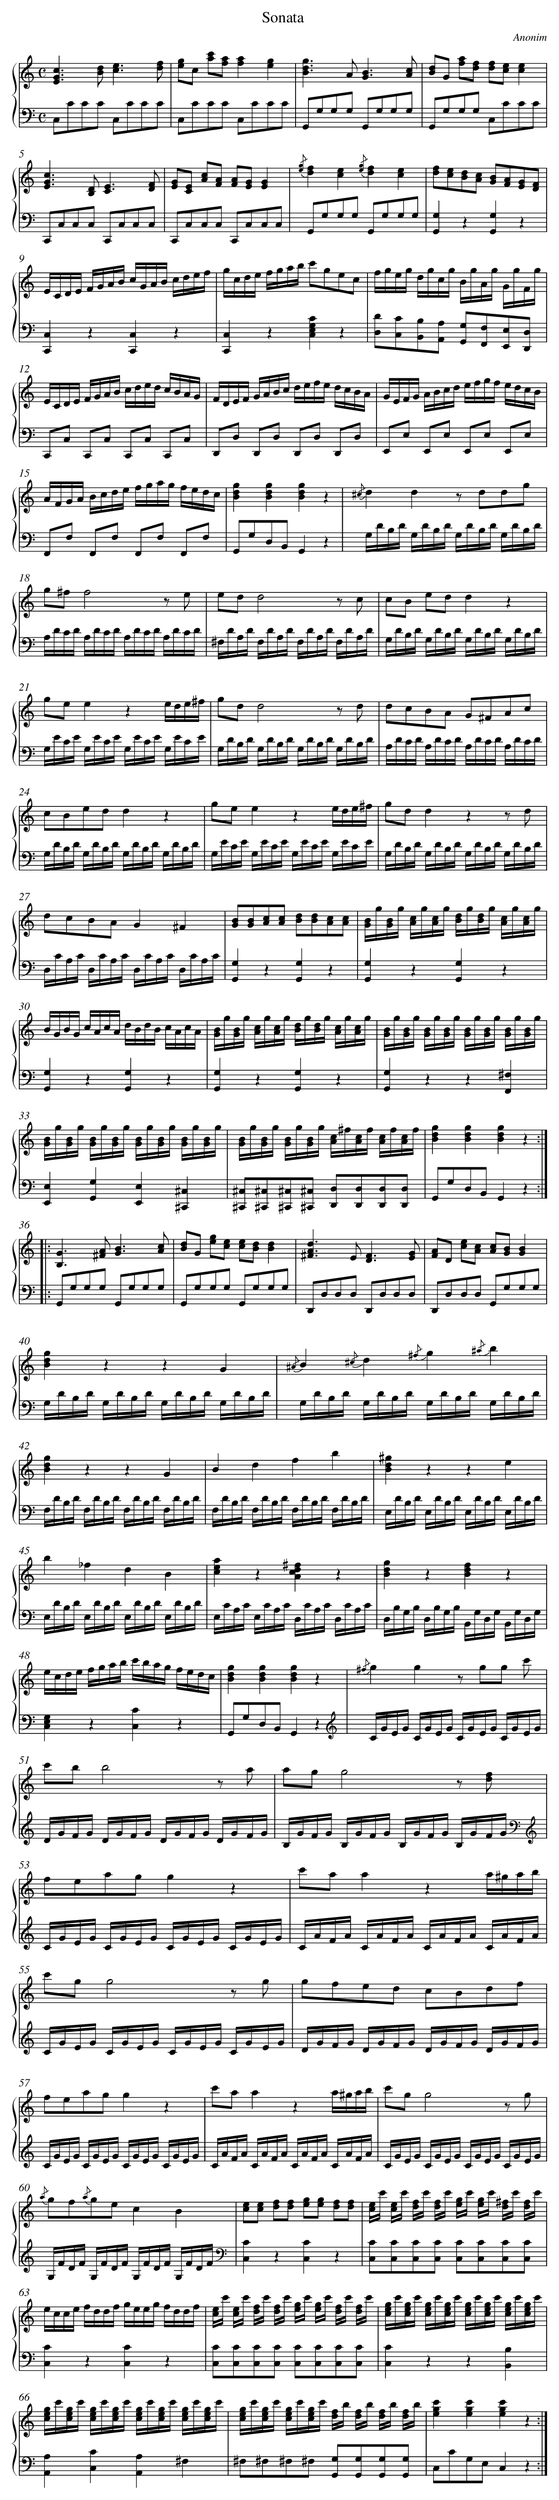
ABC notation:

X:1
T: Sonata
C: Anonim
L: 1/16
M: C
%%staves {1 2}
V: 1 clef=treble
V: 2 clef=bass
K: C
[V:1] [c4G4E4]>[d4B4][e6c6][f2d2] |
[V:2] C,2C2C2C2 C,2C2C2C2 |
[V:1] [g2e2]c2 [c'2a2][a2f2][a4f4][g4e4] |
[V:2] C,2C2C2C2 C,2C2C2C2 |
[V:1] [g4d4B4]>A4[B6G6][c2A2] |
[V:2] G,,2G,2G,2G,2 G,,2G,2G,2G,2 |
[V:1] [d2B2]G2 [a2f2][f2d2] [f2d2][e2c2][e4c4] |
[V:2] G,,2G,2G,2G,2 C,2C2C2C2 |
[V:1] [c4G4E4]>[D4B,4][E6C6][F2D2] |
[V:2] C,,2C,2C,2C,2 C,,2C,2C,2C,2 |
[V:1] [G2E2][E2C2] [c2A2][A2F2] [A2F2][G2E2][G4E4] |
[V:2] C,,2C,2C,2C,2 C,,2C,2C,2C,2 |
[V:1] {/[ge]}[f4d4][e4c4]{/[ge]}[f4d4][e4c4] |
[V:2] G,,2G,2G,2G,2 G,,2G,2G,2G,2 |
[V:1] [f2d2][e2c2][d2B2][c2A2] [B2G2][A2F2][G2E2][F2D2] |
[V:2] [G,4G,,4]z4[G,4G,,4]z4 |
[V:1] ECDE FGAB cGAB cdef |
[V:2] [C,4C,,4]z4[C,4C,,4]z4 |
[V:1] gcde fgab c'2g2e2c2 |
[V:2] [C,4C,,4]z4[C4G,4E,4C,4]z4 |
[V:1] fgeg dgcg BgAg GgFg |
[V:2] [D2D,2][C2C,2][B,2B,,2][A,2A,,2] [G,2G,,2][F,2F,,2][E,2E,,2][D,2D,,2] |
[V:1] ECDE FGAB cded cBAG |
[V:2] C,,2C,2 C,,2C,2 C,,2C,2 C,,2C,2 |
[V:1] FDEF GABc defe dcBA |
[V:2] D,,2D,2 D,,2D,2 D,,2D,2 D,,2D,2 |
[V:1] GEFG ABcd efgf edcB |
[V:2] E,,2E,2 E,,2E,2 E,,2E,2 E,,2E,2 |
[V:1] AFGA Bcde fgag fedc |
[V:2] F,,2F,2 F,,2F,2 F,,2F,2 F,,2F,2 |
[V:1] [g4d4B4][g4d4B4][g4d4B4]z4 |
[V:2] G,,2G,2D,2B,,2G,,4z4 |
[V:1] {/^c}d4d4z2 d2d2g2 |
[V:2] G,DB,D G,DB,D G,DB,D G,DB,D |
[V:1] g2^f2f8z2 e2 |
[V:2] A,DCD A,DCD A,DCD A,DCD |
[V:1] e2d2d8z2 c2 |
[V:2] ^F,DA,D F,DA,D F,DA,D F,DA,D |
[V:1] c2B2 e2d2d4z4 |
[V:2] G,DB,D G,DB,D G,DB,D G,DB,D |
[V:1] g2e2e4z4ede^f |
[V:2] G,ECE G,ECE G,ECE G,ECE |
[V:1] g2d2d8z2 d2 |
[V:2] G,DB,D G,DB,D G,DB,D G,DB,D |
[V:1] d2c2B2A2 G2^F2A2c2 |
[V:2] A,DCD A,DCD A,DCD A,DCD |
[V:1] c2B2e2d2d4z4 |
[V:2] G,DB,D G,DB,D G,DB,D G,DB,D |
[V:1] g2e2e4z4ede^f |
[V:2] G,ECE G,ECE G,ECE G,ECE |
[V:1] g2d2d4z4z2 d2 |
[V:2] G,DB,D G,DB,D G,DB,D G,DB,D |
[V:1] d2c2B2A2G4^F4 |
[V:2] D,CA,C D,CA,C D,CA,C D,CA,C |
[V:1] [B2G2][B2G2][c2A2][c2A2] [d2B2][d2B2][c2A2][c2A2] |
[V:2] [G,4G,,4]z4[G,4G,,4]z4 |
[V:1] [BG]g[BG]g [cA]g[cA]g [dB]g[dB]g [cA]g[cA]g |
[V:2] [G,4G,,4]z4[G,4G,,4]z4 |
[V:1] BGBG cAcA dBdB cAcA |
[V:2] [G,4G,,4]z4[G,4G,,4]z4 |
[V:1] [BG]g[BG]g [cA]g[cA]g [dB]g[dB]g [cA]g[cA]g |
[V:2] [G,4G,,4]z4[G,4G,,4]z4 |
[V:1] [BG]g[BG]g [BG]g[BG]g [BG]g[BG]g [BG]g[BG]g |
[V:2] [G,4G,,4]z4z4[^F,4F,,4] |
[V:1] [BG]g[BG]g [BG]g[BG]g [BG]g[BG]g [BG]g[BG]g |
[V:2] [E,4E,,4][G,4G,,4][E,4E,,4][^C,4^C,,4] |
[V:1] [BG]g[BG]g [BG]g[BG]g [cA]^f[cA]f [cA]f[cA]f |
[V:2] [^C,2^C,,2][^C,2^C,,2][^C,2^C,,2][^C,2^C,,2] [D,2D,,2][D,2D,,2][D,2D,,2][D,2D,,2] |
[V:1] [g4d4B4][g4d4B4][g4d4B4]z4 :|]|:
[V:2] G,,2G,2D,2B,,2G,,4z4 :|]|:
[V:1] [G4B,4]>[A4^F4][B6G6][c2A2] |
[V:2] G,,2G,2G,2G,2 G,,2G,2G,2G,2 |
[V:1] [d2B2]G2 [g2e2][e2c2] [e2c2][d2B2][d4B4] |
[V:2] G,,2G,2G,2G,2 G,,2G,2G,2G,2 |
[V:1] [d4A4^F4]>E4[F6D6][G2E2] |
[V:2] D,,2D,2D,2D,2 D,,2D,2D,2D,2 |
[V:1] [A2F2]D2 [e2c2][c2A2] [c2A2][B2G2][B4G4] |
[V:2] D,,2D,2D,2D,2 G,,2G,2G,2G,2 |
[V:1] [g4d4B4]z4z4G4 |
[V:2] G,DB,D G,DB,D G,DB,D G,DB,D |
[V:1] {/^A}B4{/^c}d4{/^f}g4{/^a}b4 |
[V:2] G,DB,D G,DB,D G,DB,D G,DB,D |
[V:1] [g4d4B4]z4z4G4 |
[V:2] F,DB,D F,DB,D F,DB,D F,DB,D |
[V:1] B4d4f4b4 |
[V:2] F,DB,D F,DB,D F,DB,D F,DB,D |
[V:1] [^g4d4B4]z4z4e4 |
[V:2] E,DB,D E,DB,D E,DB,D E,DB,D |
[V:1] b4_f4d4B4 |
[V:2] E,DB,D E,DB,D E,DB,D E,DB,D |
[V:1] [a4e4c4]z4[^f4d4c4A4]z4 |
[V:2] E,CA,C E,CA,C D,CA,C D,CA,C |
[V:1] [g4d4B4]z4[f4d4B4]z4 |
[V:2] D,B,G,B, D,B,G,B, B,,G,D,G, B,,G,D,G, |
[V:1] ecde fgab c'bag fedc |
[V:2] [G,4E,4C,4]z4[C4C,4]z4 |
[V:1] [g4d4B4][g4d4B4][g4d4B4]z4 |
[V:2] G,,2G,2D,2B,,2G,,4z4[K:clef=treble] |
[V:1] {/^f}g4g4z2 g2g2 c'2 |
[V:2] CGEG CGEG CGEG CGEG |
[V:1] c'2b2b8z2 a2 |
[V:2] DGFG DGFG DGFG DGFG |
[V:1] a2g2g8z2 [f2d2] |
[V:2] B,GFG B,GFG B,GFG B,GFG |
[V:1] f2e2a2g2g4z4 |
[V:2] [K:clef=bass][K:clef=treble]CGEG CGEG CGEG CGEG |
[V:1] c'2a2a4z4a^gab |
[V:2] CAFA CAFA CAFA CAFA |
[V:1] c'2g2g8z2 g2 |
[V:2] CGEG CGEG CGEG CGEG |
[V:1] g2f2e2d2 c2B2d2f2 |
[V:2] DGFG DGFG DGFG DGFG |
[V:1] f2e2a2g2g4z4 |
[V:2] CGEG CGEG CGEG CGEG |
[V:1] c'2a2a4z4a^gab |
[V:2] CAFA CAFA CAFA CAFA |
[V:1] c'2g2g8z2 g2 |
[V:2] CGEG CGEG CGEG CGEG |
[V:1] {/a} g2f2{/a}g2e2c4B4 |
[V:2] G,FDF G,FDF G,FDF G,FDF |
[V:1] [e2c2][e2c2] [f2d2][f2d2] [g2e2][g2e2] [f2d2][f2d2] |
[V:2] [K:clef=bass][C4C,4]z4[C4C,4]z4 |
[V:1] [ec]c' [ec]c' [fd]c' [fd]c' [ge]c' [ge]c' [^fd]c' [fd]c' |
[V:2] [C2C,2][C2C,2][C2C,2][C2C,2] [C2C,2][C2C,2][C2C,2][C2C,2] |
[V:1] ecce fddf geeg fddf |
[V:2] [C4C,4]z4[C4C,4]z4 |
[V:1] [ec]c' [ec]c' [fd]c' [fd]c' [ge]c' [ge]c' [fd]c' [fd]c' |
[V:2] [C2C,2][C2C,2][C2C,2][C2C,2] [C2C,2][C2C,2][C2C,2][C2C,2] |
[V:1] [gec]c'[gec]c' [gec]c'[gec]c' [gec]c'[gec]c' [gec]c'[gec]c' |
[V:2] [C4C,4]z4z4[B,4B,,4] |
[V:1] [gec]c'[gec]c' [gec]c'[gec]c' [gec]c'[gec]c' [gec]c'[gec]c' |
[V:2] [A,4A,,4][C4C,4][A,4A,,4]^F,4 |
[V:1] [gec]c'[gec]c' [gec]c'[gec]c' [fd]b [fd]b [fd]b [fd]b |
[V:2] ^F,2^F,2^F,2^F,2 [G,2G,,2][G,2G,,2][G,2G,,2][G,2G,,2] |
[V:1] [c'4g4e4][c'4g4e4][c'4g4e4]z4 :|]
[V:2] C,2C2G,2E,2C,4z4 :|]
